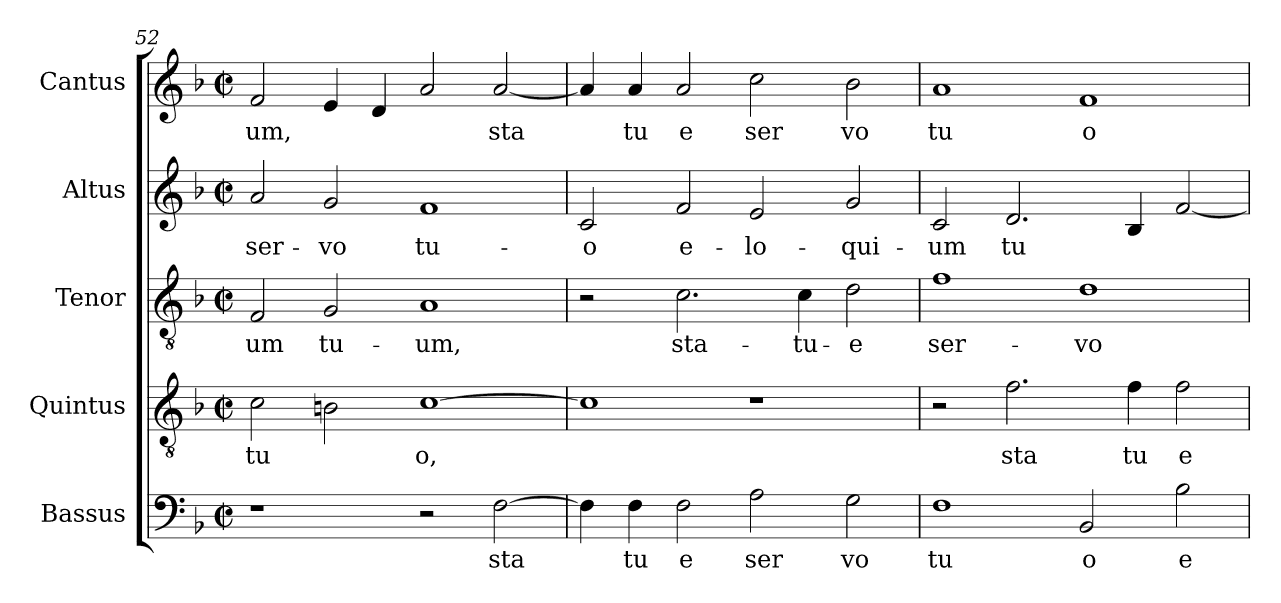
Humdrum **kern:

**kern	**text	**kern	**text	**kern	**text	**kern	**text	**kern	**text
*part5	*part5	*part4	*part4	*part3	*part3	*part2	*part2	*part1	*part1
*staff5	*staff5	*staff4	*staff4	*staff3	*staff3	*staff2	*staff2	*staff1	*staff1
*I"Bassus	*	*I"Quintus	*	*I"Tenor	*	*I"Altus	*	*I"Cantus	*
*clefF4	*	*clefGv2	*	*clefGv2	*	*clefG2	*	*clefG2	*
*k[b-]	*	*k[b-]	*	*k[b-]	*	*k[b-]	*	*k[b-]	*
*F:	*	*F:	*	*F:	*	*F:	*	*F:	*
*M2/2	*	*M2/2	*	*M2/2	*	*M2/2	*	*M2/2	*
*met(c|)	*	*met(c|)	*	*met(c|)	*	*met(c|)	*	*met(c|)	*
=52	=52	=52	=52	=52	=52	=52	=52	=52	=52
!	!	!	!LO:LY:b:cj	!	!LO:LY:b:cj	!	!LO:LY:b:cj	!	!LO:LY:b:cj
1r	.	2c\	tu	2F/	-um	2a/	ser-	2f/	um,
!	!	!	!LO:LY:b:cj	!	!LO:LY:b:cj	!	!LO:LY:b:cj	!	!LO:LY:b:cj
.	.	2Bn\	.	2G/	tu-	2g/	-vo	4e/	.
!	!	!	!	!	!	!	!	!	!LO:LY:b:cj
.	.	.	.	.	.	.	.	4d/	.
!	!	!	!LO:LY:b:cj	!	!LO:LY:b:cj	!	!LO:LY:b:cj	!	!LO:LY:b:cj
2r	.	[>1c	o,	1A	-um,	1f	tu-	2a/	.
!	!LO:LY:b:cj	!	!	!	!	!	!	!	!LO:LY:b:cj
[>2F\	sta	.	.	.	.	.	.	[<2a/	sta
=53	=53	=53	=53	=53	=53	=53	=53	=53	=53
!	!LO:LY:b:cj	!	!LO:LY:b:cj	!	!	!	!LO:LY:b:cj	!	!LO:LY:b:cj
4F\]	.	1c]	.	2r	.	2c/	-o	4a/]	.
!	!LO:LY:b:cj	!	!	!	!	!	!	!	!LO:LY:b:cj
4F\	tu	.	.	.	.	.	.	4a/	tu
!	!LO:LY:b:cj	!	!	!	!LO:LY:b:cj	!	!LO:LY:b:cj	!	!LO:LY:b:cj
2F\	e	.	.	2.c\	sta-	2f/	e-	2a/	e
!	!LO:LY:b:cj	!	!	!	!	!	!LO:LY:b:cj	!	!LO:LY:b:cj
2A\	ser	1r	.	.	.	2e/	-lo-	2cc\	ser
!	!	!	!	!	!LO:LY:b:cj	!	!	!	!
.	.	.	.	4c\	-tu-	.	.	.	.
!	!LO:LY:b:cj	!	!	!	!LO:LY:b:cj	!	!LO:LY:b:cj	!	!LO:LY:b:cj
2G\	vo	.	.	2d\	-e	2g/	-qui-	2b-\	vo
=54	=54	=54	=54	=54	=54	=54	=54	=54	=54
!	!LO:LY:b:cj	!	!	!	!LO:LY:b:cj	!	!LO:LY:b:cj	!	!LO:LY:b:cj
1F	tu	2r	.	1f	ser-	2c/	-um	1a	tu
!	!	!	!LO:LY:b:cj	!	!	!	!LO:LY:b:cj	!	!
.	.	2.f\	sta	.	.	2.d/	tu-	.	.
!	!LO:LY:b:cj	!	!	!	!LO:LY:b:cj	!	!	!	!LO:LY:b:cj
2BB-/	o	.	.	1d	-vo	.	.	1f	o
!	!	!	!LO:LY:b:cj	!	!	!	!LO:LY:b:cj	!	!
.	.	4f\	tu	.	.	4B-/	--	.	.
!	!LO:LY:b:cj	!	!LO:LY:b:cj	!	!	!	!LO:LY:b:cj	!	!
2B-\	e	2f\	e	.	.	[<2f/	--	.	.
=	=	=	=	=	=	=	=	=	=
*-	*-	*-	*-	*-	*-	*-	*-	*-	*-
